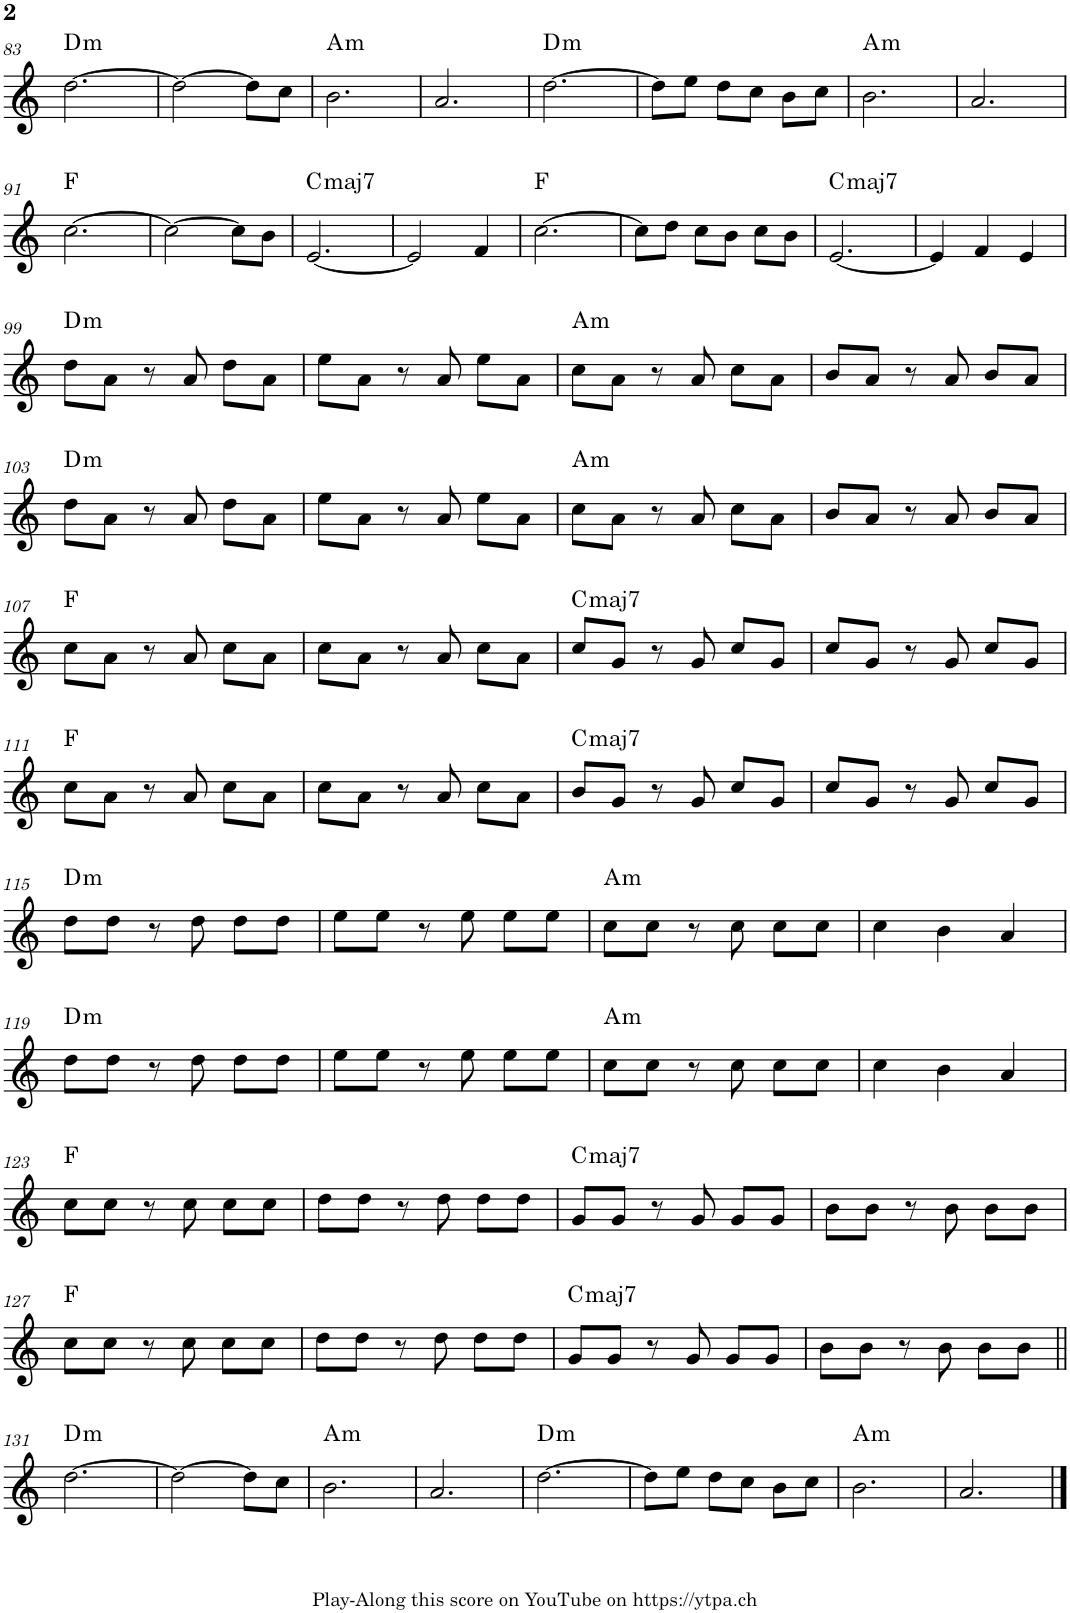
**kern	**harte
*part1	*part1
*staff1	*
*I"Piano	*
*I'Pno.	*
!!LO:PB:g=z
*clefG2	*
*k[]	*
*M3/4	*
=83	=83
!	!LO:H:kt=m
[2.dd\	D:min
=84	=84
2dd\_	.
8dd\L]	.
8cc\J	.
=85	=85
!	!LO:H:kt=m
2.b\	A:min
=86	=86
2.a/	.
=87	=87
!	!LO:H:kt=m
[2.dd\	D:min
=88	=88
8dd\L]	.
8ee\J	.
8dd\L	.
8cc\J	.
8b\L	.
8cc\J	.
=89	=89
!	!LO:H:kt=m
2.b\	A:min
=90	=90
2.a/	.
!!LO:LB:g=z
=91	=91
[2.cc\	F:maj
=92	=92
2cc\_	.
8cc\L]	.
8b\J	.
=93	=93
!	!LO:H:kt=maj7
[2.e/	C:maj7
=94	=94
2e/]	.
4f/	.
=95	=95
[2.cc\	F:maj
=96	=96
8cc\L]	.
8dd\J	.
8cc\L	.
8b\J	.
8cc\L	.
8b\J	.
=97	=97
!	!LO:H:kt=maj7
[2.e/	C:maj7
=98	=98
4e/]	.
4f/	.
4e/	.
!!LO:LB:g=z
=99	=99
!	!LO:H:kt=m
8dd\L	D:min
8a\J	.
8r	.
8a/	.
8dd\L	.
8a\J	.
=100	=100
8ee\L	.
8a\J	.
8r	.
8a/	.
8ee\L	.
8a\J	.
=101	=101
!	!LO:H:kt=m
8cc\L	A:min
8a\J	.
8r	.
8a/	.
8cc\L	.
8a\J	.
=102	=102
8b/L	.
8a/J	.
8r	.
8a/	.
8b/L	.
8a/J	.
!!LO:LB:g=z
=103	=103
!	!LO:H:kt=m
8dd\L	D:min
8a\J	.
8r	.
8a/	.
8dd\L	.
8a\J	.
=104	=104
8ee\L	.
8a\J	.
8r	.
8a/	.
8ee\L	.
8a\J	.
=105	=105
!	!LO:H:kt=m
8cc\L	A:min
8a\J	.
8r	.
8a/	.
8cc\L	.
8a\J	.
=106	=106
8b/L	.
8a/J	.
8r	.
8a/	.
8b/L	.
8a/J	.
!!LO:LB:g=z
=107	=107
8cc\L	F:maj
8a\J	.
8r	.
8a/	.
8cc\L	.
8a\J	.
=108	=108
8cc\L	.
8a\J	.
8r	.
8a/	.
8cc\L	.
8a\J	.
=109	=109
!	!LO:H:kt=maj7
8cc/L	C:maj7
8g/J	.
8r	.
8g/	.
8cc/L	.
8g/J	.
=110	=110
8cc/L	.
8g/J	.
8r	.
8g/	.
8cc/L	.
8g/J	.
!!LO:LB:g=z
=111	=111
8cc\L	F:maj
8a\J	.
8r	.
8a/	.
8cc\L	.
8a\J	.
=112	=112
8cc\L	.
8a\J	.
8r	.
8a/	.
8cc\L	.
8a\J	.
=113	=113
!	!LO:H:kt=maj7
8b/L	C:maj7
8g/J	.
8r	.
8g/	.
8cc/L	.
8g/J	.
=114	=114
8cc/L	.
8g/J	.
8r	.
8g/	.
8cc/L	.
8g/J	.
!!LO:LB:g=z
=115	=115
!	!LO:H:kt=m
8dd\L	D:min
8dd\J	.
8r	.
8dd\	.
8dd\L	.
8dd\J	.
=116	=116
8ee\L	.
8ee\J	.
8r	.
8ee\	.
8ee\L	.
8ee\J	.
=117	=117
!	!LO:H:kt=m
8cc\L	A:min
8cc\J	.
8r	.
8cc\	.
8cc\L	.
8cc\J	.
=118	=118
4cc\	.
4b\	.
4a/	.
!!LO:LB:g=z
=119	=119
!	!LO:H:kt=m
8dd\L	D:min
8dd\J	.
8r	.
8dd\	.
8dd\L	.
8dd\J	.
=120	=120
8ee\L	.
8ee\J	.
8r	.
8ee\	.
8ee\L	.
8ee\J	.
=121	=121
!	!LO:H:kt=m
8cc\L	A:min
8cc\J	.
8r	.
8cc\	.
8cc\L	.
8cc\J	.
=122	=122
4cc\	.
4b\	.
4a/	.
!!LO:LB:g=z
=123	=123
8cc\L	F:maj
8cc\J	.
8r	.
8cc\	.
8cc\L	.
8cc\J	.
=124	=124
8dd\L	.
8dd\J	.
8r	.
8dd\	.
8dd\L	.
8dd\J	.
=125	=125
!	!LO:H:kt=maj7
8g/L	C:maj7
8g/J	.
8r	.
8g/	.
8g/L	.
8g/J	.
=126	=126
8b\L	.
8b\J	.
8r	.
8b\	.
8b\L	.
8b\J	.
!!LO:LB:g=z
=127	=127
8cc\L	F:maj
8cc\J	.
8r	.
8cc\	.
8cc\L	.
8cc\J	.
=128	=128
8dd\L	.
8dd\J	.
8r	.
8dd\	.
8dd\L	.
8dd\J	.
=129	=129
!	!LO:H:kt=maj7
8g/L	C:maj7
8g/J	.
8r	.
8g/	.
8g/L	.
8g/J	.
=130	=130
8b\L	.
8b\J	.
8r	.
8b\	.
8b\L	.
8b\J	.
!!LO:LB:g=z
=131||	=131||
!	!LO:H:kt=m
[2.dd\	D:min
=132	=132
2dd\_	.
8dd\L]	.
8cc\J	.
=133	=133
!	!LO:H:kt=m
2.b\	A:min
=134	=134
2.a/	.
=135	=135
!	!LO:H:kt=m
[2.dd\	D:min
=136	=136
8dd\L]	.
8ee\J	.
8dd\L	.
8cc\J	.
8b\L	.
8cc\J	.
=137	=137
!	!LO:H:kt=m
2.b\	A:min
=138	=138
2.a/	.
==	==
*-	*-
